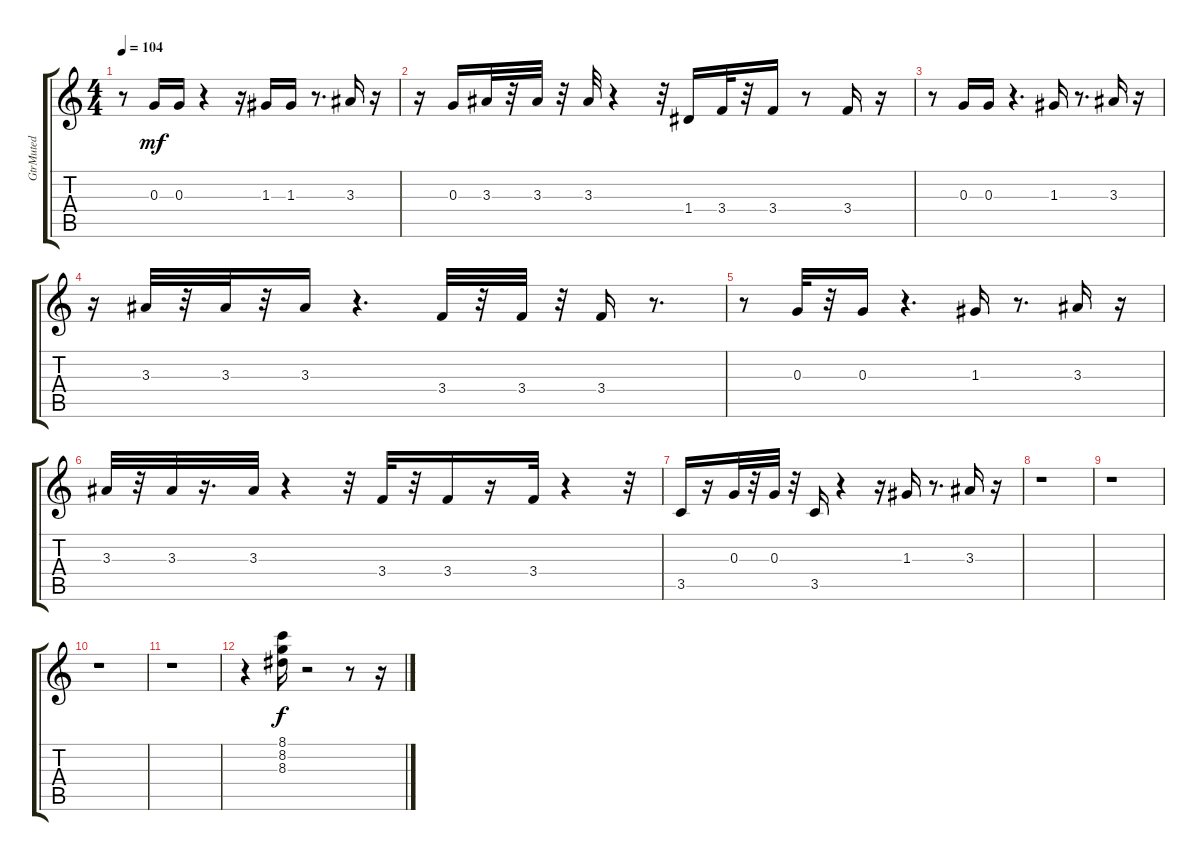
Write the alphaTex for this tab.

\track ("GtrMuted" "GtrMuted") {instrument electricguitarmuted}
\staff {score tabs}
\tuning (E4 B3 G3 D3 A2 E2) {hide}
\ts (4 4)
\tempo 104
\clef g2
\ks c
r.8{dy mf} 0.3.16 0.3.16 r.4 r.16 1.3.16 1.3.16 r.8{d} 3.3.16 r.16 |
r.16 0.3.16 3.3.32 r.32 3.3.32 r.32 3.3.32 r.4 r.32 1.4.16 3.4.32 r.32 3.4.16 r.8 3.4.16 r.16 |
r.8 0.3.16 0.3.16 r.4{d} 1.3.16 r.8{d} 3.3.16 r.16 |
r.16 3.3.32 r.32 3.3.32 r.32 3.3.16 r.4{d} 3.4.32 r.32 3.4.32 r.32 3.4.16 r.8{d} |
r.8 0.3.32 r.32 0.3.16 r.4{d} 1.3.16 r.8{d} 3.3.16 r.16 |
3.3.32 r.32 3.3.32 r.16{d} 3.3.32 r.4 r.32 3.4.32 r.32 3.4.16 r.16 3.4.32 r.4 r.32 |
3.5.16 r.16 0.3.32 r.32 0.3.32 r.32 3.5.16 r.4 r.16 1.3.16 r.8{d} 3.3.16 r.16 |
r.1 |
r.1 |
r.1 |
r.1 |
r.4 (8.1 8.2 8.3).16{dy f} r.2 r.8 r.16
